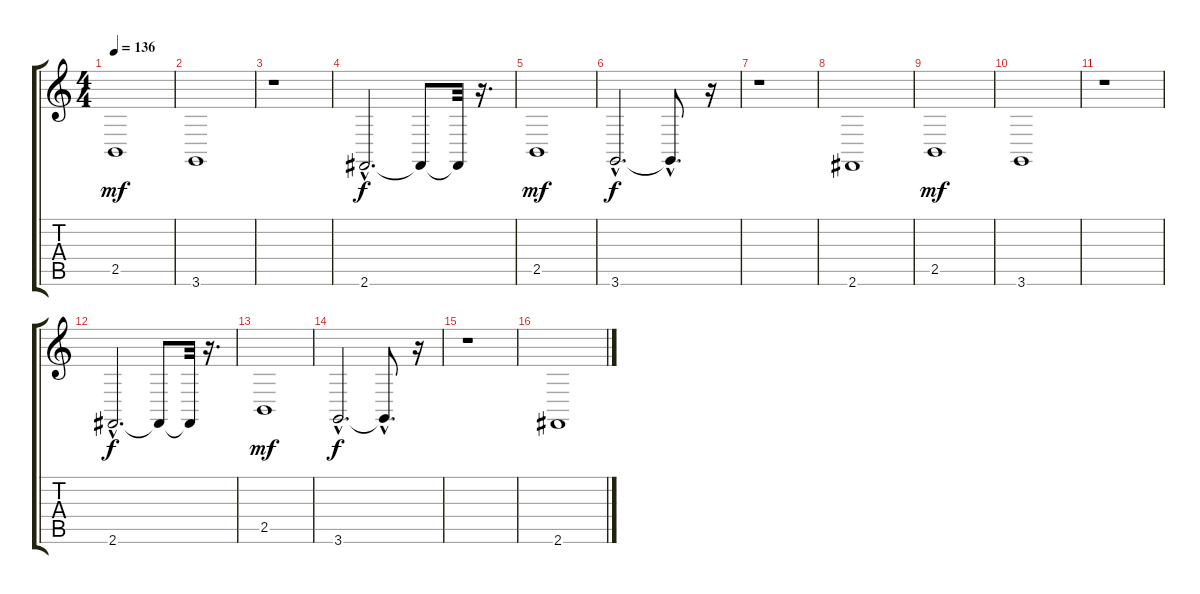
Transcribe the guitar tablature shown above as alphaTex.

\track "" {instrument synthstrings1}
\staff {score tabs}
\tuning (E4 B3 G3 D3 A2 E2) {hide}
\ts (4 4)
\tempo 136
\clef g2
\ks c
2.5.1{dy mf} |
3.6.1 |
r.1 |
2.6{hac}.2{d dy f} 2.6{t}.8 2.6{t}.32 r.16{d} |
2.5.1{dy mf} |
3.6{hac}.2{d dy f} 3.6{hac t}.8{d} r.16 |
r.1 |
2.6.1 |
2.5.1{dy mf} |
3.6.1 |
r.1 |
2.6{hac}.2{d dy f} 2.6{t}.8 2.6{t}.32 r.16{d} |
2.5.1{dy mf} |
3.6{hac}.2{d dy f} 3.6{hac t}.8{d} r.16 |
r.1 |
2.6.1
